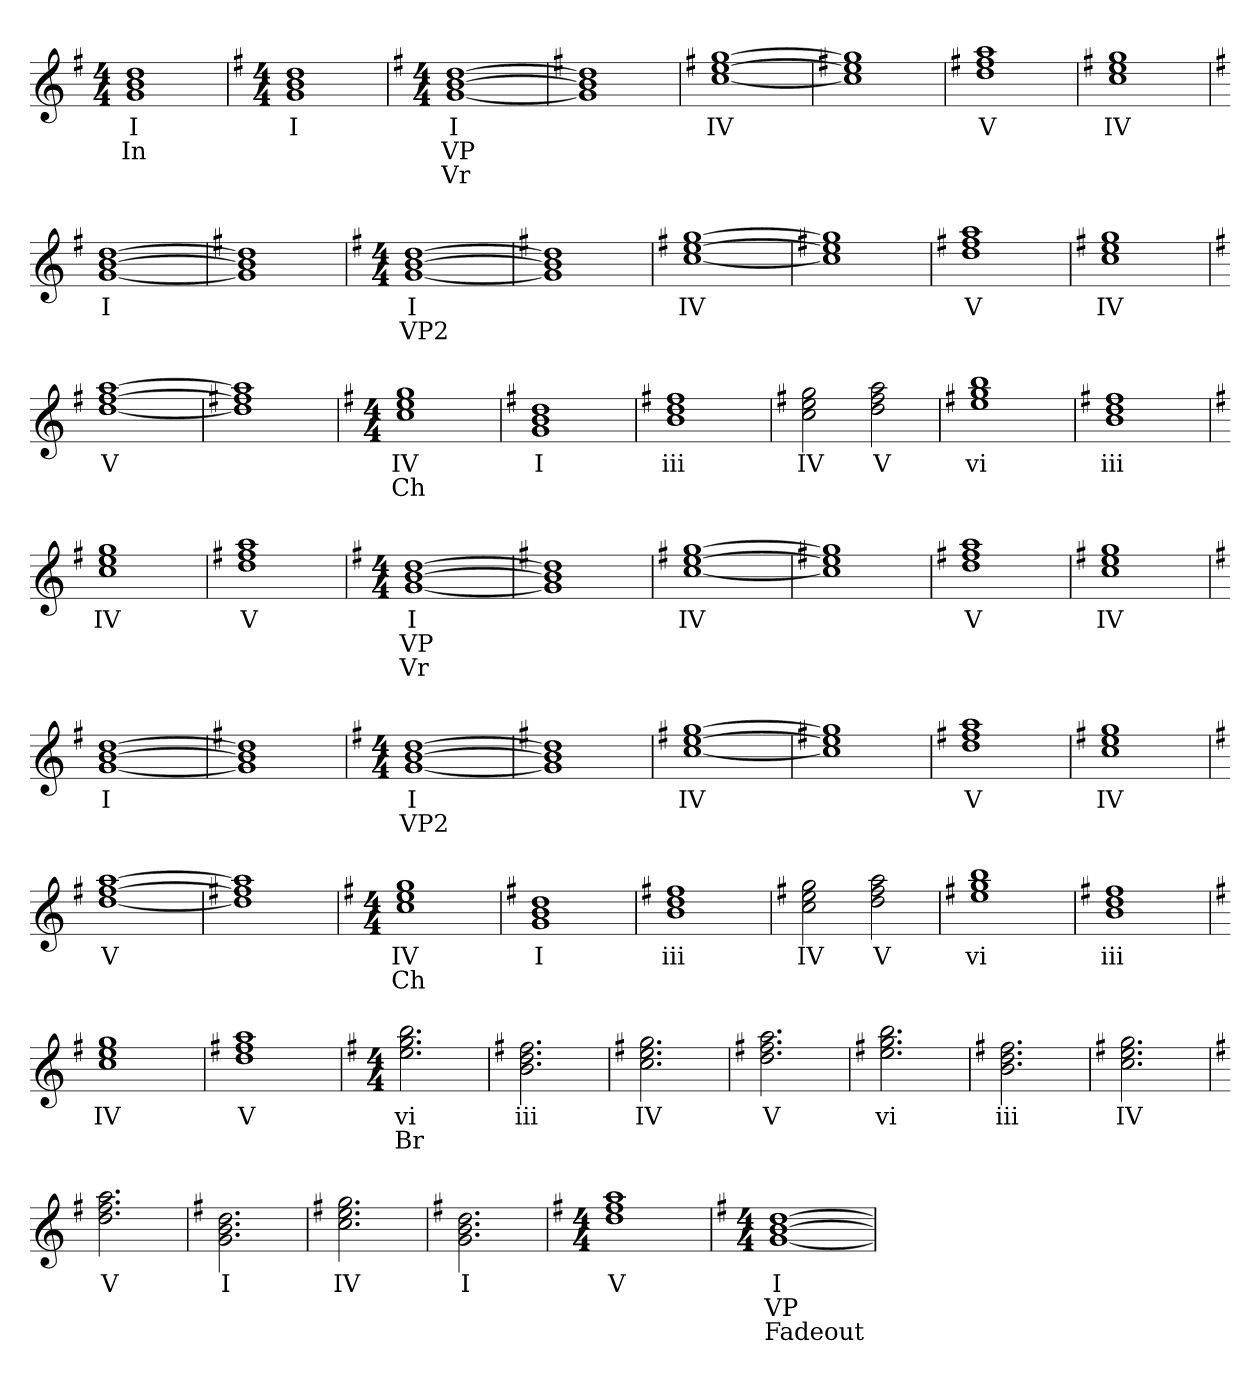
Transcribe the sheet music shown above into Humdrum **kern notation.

**kern	**text	**text	**text
*part1	*part1	*part1	*part1
*staff1	*staff1	*staff1	*staff1
*k[f#]	*	*	*
*G:	*	*	*
*M4/4	*	*	*
=	=	=	=
1g 1b 1dd	I	In	.
=	=	=	=
*k[f#]	*	*	*
*G:	*	*	*
*M4/4	*	*	*
1g 1b 1dd	I	.	.
=	=	=	=
*k[f#]	*	*	*
*G:	*	*	*
*M4/4	*	*	*
[1g [1b [1dd	I	VP	Vr
=	=	=	=
*k[f#]	*	*	*
*G:	*	*	*
1g] 1b] 1dd]	.	.	.
=	=	=	=
*k[f#]	*	*	*
*G:	*	*	*
[1cc [1ee [1gg	IV	.	.
=	=	=	=
*k[f#]	*	*	*
*G:	*	*	*
1cc] 1ee] 1gg]	.	.	.
=	=	=	=
*k[f#]	*	*	*
*G:	*	*	*
1dd 1ff# 1aa	V	.	.
=	=	=	=
*k[f#]	*	*	*
*G:	*	*	*
1cc 1ee 1gg	IV	.	.
=	=	=	=
*k[f#]	*	*	*
*G:	*	*	*
[1g [1b [1dd	I	.	.
=	=	=	=
*k[f#]	*	*	*
*G:	*	*	*
1g] 1b] 1dd]	.	.	.
=	=	=	=
*k[f#]	*	*	*
*G:	*	*	*
*M4/4	*	*	*
[1g [1b [1dd	I	VP2	.
=	=	=	=
*k[f#]	*	*	*
*G:	*	*	*
1g] 1b] 1dd]	.	.	.
=	=	=	=
*k[f#]	*	*	*
*G:	*	*	*
[1cc [1ee [1gg	IV	.	.
=	=	=	=
*k[f#]	*	*	*
*G:	*	*	*
1cc] 1ee] 1gg]	.	.	.
=	=	=	=
*k[f#]	*	*	*
*G:	*	*	*
1dd 1ff# 1aa	V	.	.
=	=	=	=
*k[f#]	*	*	*
*G:	*	*	*
1cc 1ee 1gg	IV	.	.
=	=	=	=
*k[f#]	*	*	*
*G:	*	*	*
[1dd [1ff# [1aa	V	.	.
=	=	=	=
*k[f#]	*	*	*
*G:	*	*	*
1dd] 1ff#] 1aa]	.	.	.
=	=	=	=
*k[f#]	*	*	*
*G:	*	*	*
*M4/4	*	*	*
1cc 1ee 1gg	IV	Ch	.
=	=	=	=
*k[f#]	*	*	*
*G:	*	*	*
1g 1b 1dd	I	.	.
=	=	=	=
*k[f#]	*	*	*
*G:	*	*	*
1b 1dd 1ff#	iii	.	.
=	=	=	=
*k[f#]	*	*	*
*G:	*	*	*
2cc 2ee 2gg	IV	.	.
2dd 2ff# 2aa	V	.	.
=	=	=	=
*k[f#]	*	*	*
*G:	*	*	*
1ee 1gg 1bb	vi	.	.
=	=	=	=
*k[f#]	*	*	*
*G:	*	*	*
1b 1dd 1ff#	iii	.	.
=	=	=	=
*k[f#]	*	*	*
*G:	*	*	*
1cc 1ee 1gg	IV	.	.
=	=	=	=
*k[f#]	*	*	*
*G:	*	*	*
1dd 1ff# 1aa	V	.	.
=	=	=	=
*k[f#]	*	*	*
*G:	*	*	*
*M4/4	*	*	*
[1g [1b [1dd	I	VP	Vr
=	=	=	=
*k[f#]	*	*	*
*G:	*	*	*
1g] 1b] 1dd]	.	.	.
=	=	=	=
*k[f#]	*	*	*
*G:	*	*	*
[1cc [1ee [1gg	IV	.	.
=	=	=	=
*k[f#]	*	*	*
*G:	*	*	*
1cc] 1ee] 1gg]	.	.	.
=	=	=	=
*k[f#]	*	*	*
*G:	*	*	*
1dd 1ff# 1aa	V	.	.
=	=	=	=
*k[f#]	*	*	*
*G:	*	*	*
1cc 1ee 1gg	IV	.	.
=	=	=	=
*k[f#]	*	*	*
*G:	*	*	*
[1g [1b [1dd	I	.	.
=	=	=	=
*k[f#]	*	*	*
*G:	*	*	*
1g] 1b] 1dd]	.	.	.
=	=	=	=
*k[f#]	*	*	*
*G:	*	*	*
*M4/4	*	*	*
[1g [1b [1dd	I	VP2	.
=	=	=	=
*k[f#]	*	*	*
*G:	*	*	*
1g] 1b] 1dd]	.	.	.
=	=	=	=
*k[f#]	*	*	*
*G:	*	*	*
[1cc [1ee [1gg	IV	.	.
=	=	=	=
*k[f#]	*	*	*
*G:	*	*	*
1cc] 1ee] 1gg]	.	.	.
=	=	=	=
*k[f#]	*	*	*
*G:	*	*	*
1dd 1ff# 1aa	V	.	.
=	=	=	=
*k[f#]	*	*	*
*G:	*	*	*
1cc 1ee 1gg	IV	.	.
=	=	=	=
*k[f#]	*	*	*
*G:	*	*	*
[1dd [1ff# [1aa	V	.	.
=	=	=	=
*k[f#]	*	*	*
*G:	*	*	*
1dd] 1ff#] 1aa]	.	.	.
=	=	=	=
*k[f#]	*	*	*
*G:	*	*	*
*M4/4	*	*	*
1cc 1ee 1gg	IV	Ch	.
=	=	=	=
*k[f#]	*	*	*
*G:	*	*	*
1g 1b 1dd	I	.	.
=	=	=	=
*k[f#]	*	*	*
*G:	*	*	*
1b 1dd 1ff#	iii	.	.
=	=	=	=
*k[f#]	*	*	*
*G:	*	*	*
2cc 2ee 2gg	IV	.	.
2dd 2ff# 2aa	V	.	.
=	=	=	=
*k[f#]	*	*	*
*G:	*	*	*
1ee 1gg 1bb	vi	.	.
=	=	=	=
*k[f#]	*	*	*
*G:	*	*	*
1b 1dd 1ff#	iii	.	.
=	=	=	=
*k[f#]	*	*	*
*G:	*	*	*
1cc 1ee 1gg	IV	.	.
=	=	=	=
*k[f#]	*	*	*
*G:	*	*	*
1dd 1ff# 1aa	V	.	.
=	=	=	=
*k[f#]	*	*	*
*G:	*	*	*
*M4/4	*	*	*
2.ee 2.gg 2.bb	vi	Br	.
=	=	=	=
*k[f#]	*	*	*
*G:	*	*	*
2.b 2.dd 2.ff#	iii	.	.
=	=	=	=
*k[f#]	*	*	*
*G:	*	*	*
2.cc 2.ee 2.gg	IV	.	.
=	=	=	=
*k[f#]	*	*	*
*G:	*	*	*
2.dd 2.ff# 2.aa	V	.	.
=	=	=	=
*k[f#]	*	*	*
*G:	*	*	*
2.ee 2.gg 2.bb	vi	.	.
=	=	=	=
*k[f#]	*	*	*
*G:	*	*	*
2.b 2.dd 2.ff#	iii	.	.
=	=	=	=
*k[f#]	*	*	*
*G:	*	*	*
2.cc 2.ee 2.gg	IV	.	.
=	=	=	=
*k[f#]	*	*	*
*G:	*	*	*
2.dd 2.ff# 2.aa	V	.	.
=	=	=	=
*k[f#]	*	*	*
*G:	*	*	*
2.g 2.b 2.dd	I	.	.
=	=	=	=
*k[f#]	*	*	*
*G:	*	*	*
2.cc 2.ee 2.gg	IV	.	.
=	=	=	=
*k[f#]	*	*	*
*G:	*	*	*
2.g 2.b 2.dd	I	.	.
=	=	=	=
*k[f#]	*	*	*
*G:	*	*	*
*M4/4	*	*	*
1dd 1ff# 1aa	V	.	.
=	=	=	=
*k[f#]	*	*	*
*G:	*	*	*
*M4/4	*	*	*
[1g [1b [1dd	I	VP	Fadeout
=	=	=	=
*-	*-	*-	*-
